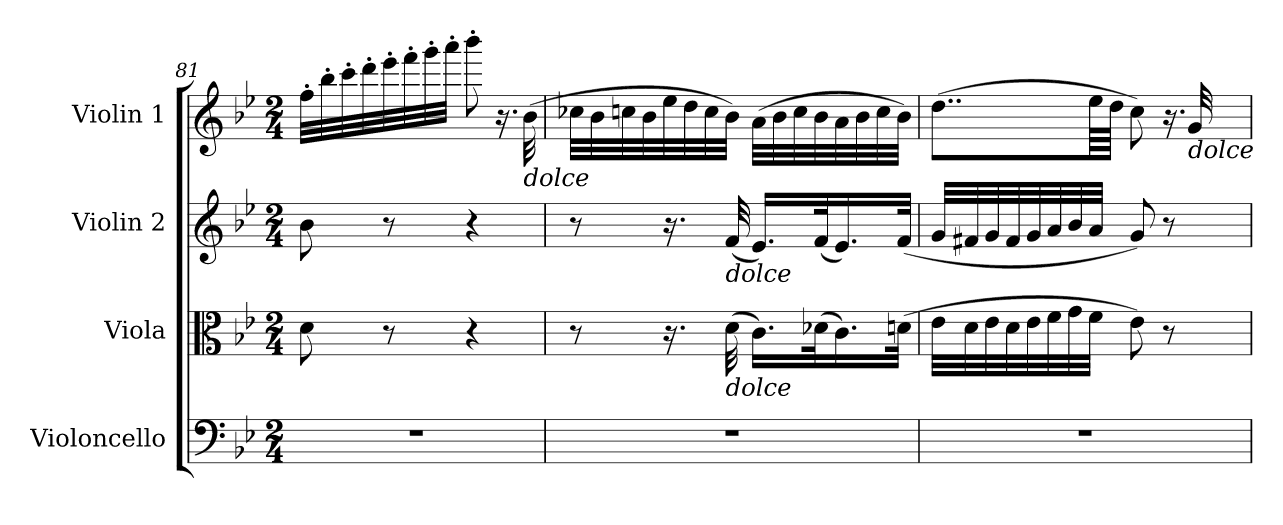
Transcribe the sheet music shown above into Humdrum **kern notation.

**kern	**kern	**kern	**kern
*part4	*part3	*part2	*part1
*staff4	*staff3	*staff2	*staff1
*I"Violoncello	*I"Viola	*I"Violin 2	*I"Violin 1
*I'Vc	*I'Vla	*I'Vln	*I'Vln
!!LO:LB:g=z
*clefF4	*clefC3	*clefG2	*clefG2
*k[b-e-]	*k[b-e-]	*k[b-e-]	*k[b-e-]
*M2/4	*M2/4	*M2/4	*M2/4
=81	=81	=81	=81
2r	8d\	8b-\	32ff'\LLL
.	.	.	32bb-'\
.	.	.	32ccc'\
.	.	.	32ddd'\
.	8r	8r	32eee-'\
.	.	.	32fff'\
.	.	.	32ggg'\
.	.	.	32aaa'\JJJ
.	4r	4r	8bbb-'\
.	.	.	16.r
!	!	!	!LO:TX:b:i:t=dolce
.	.	.	(32b-\
=82	=82	=82	=82
2r	8r	8r	32cc-X\LLL
.	.	.	32b-\
.	.	.	32ccn\
.	.	.	32b-\
.	16.r	16.r	32ee-\
.	.	.	32dd\
.	.	.	32cc\
!	!	!LO:TX:b:i:t=dolce	!
!	!LO:TX:b:i:t=dolce	!	!
.	(32d\	(32f/	32b-\JJJ)
.	16.c\LL)	16.e-/LL)	(32a\LLL
.	.	.	32b-\
.	.	.	32cc\
.	(32d-X\K	(32f/K	32b-\
.	16.c\)	16.e-/)	32a\
.	.	.	32b-\
.	.	.	32cc\
.	(32dn\JJk	(32f/JJk	32b-\JJJ)
=83	=83	=83	=83
2r	32e-\LLL	32g/LLL	(8..dd\L
.	32d\	32f#X/	.
.	32e-\	32g/	.
.	32d\	32f#/	.
.	32e-\	32g/	.
.	32f\	32a/	.
.	32g\	32b-/	.
.	32f\JJJ	32a/JJJ	64ee-\LLL
.	.	.	64dd\JJJJ
.	8e-\)	8g/)	8cc\)
.	8r	8r	16.r
!	!	!	!LO:TX:b:i:t=dolce
.	.	.	32g/
=	=	=	=
*-	*-	*-	*-
